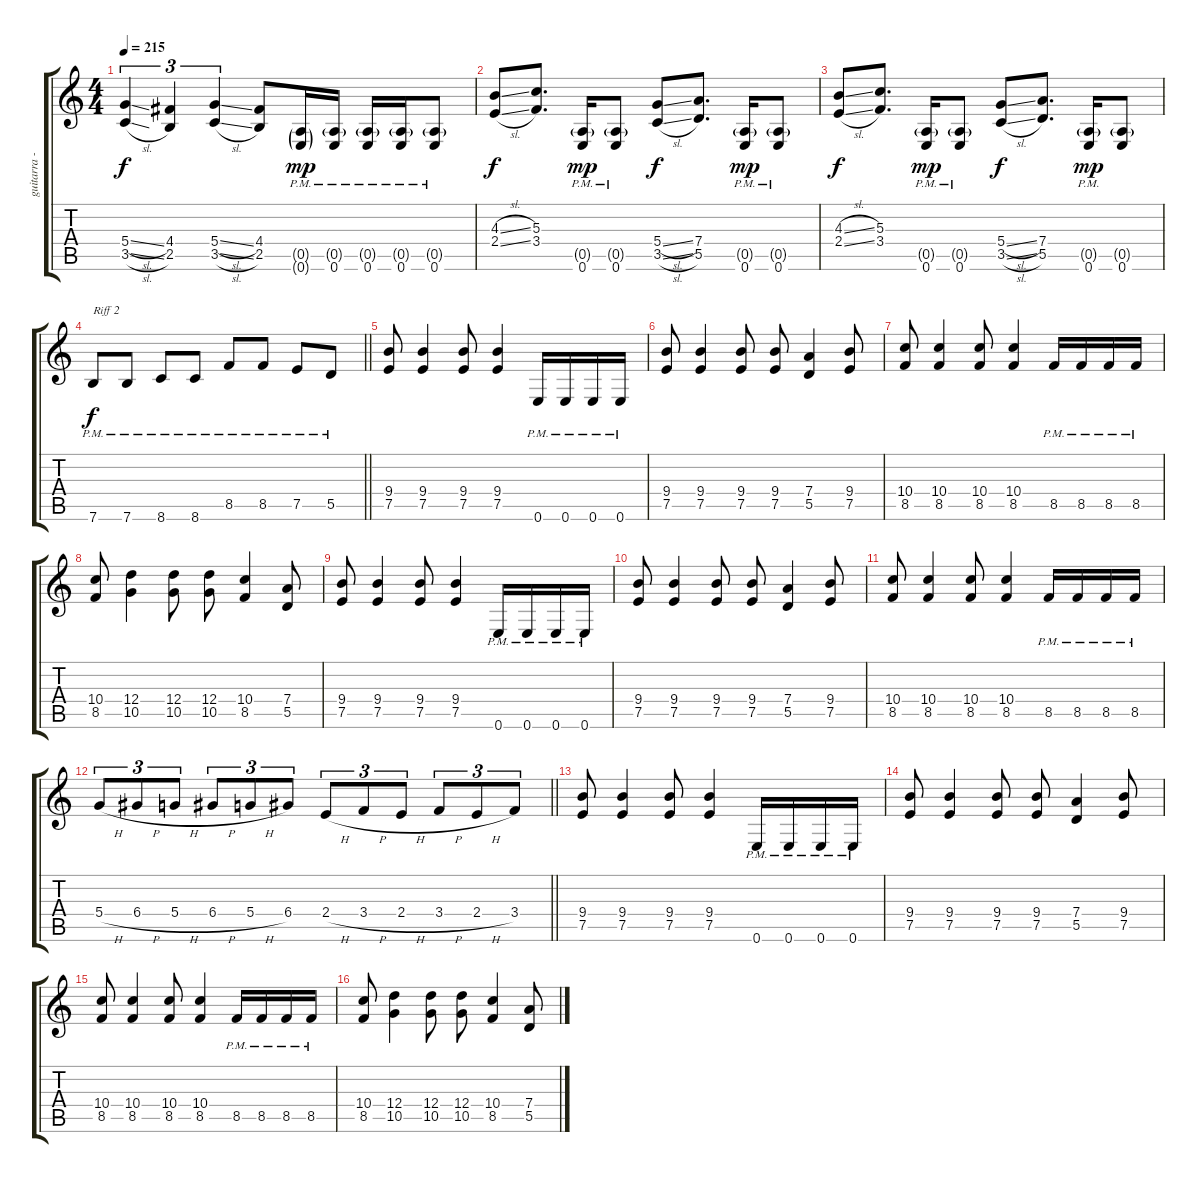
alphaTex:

\track ("guitarra - guitar" "guitarra -") {instrument distortionguitar}
\staff {score tabs}
\tuning (E4 B3 G3 D3 A2 E2) {hide}
\ts (4 4)
\tempo 215
\clef g2
\ks c
(5.4{sl} 3.5{sl}).4{tu (3 2) dy f} (4.4 2.5).4{tu (3 2)} (5.4{sl} 3.5{sl}).4{tu (3 2)} (4.4 2.5).8 (0.5{g pm} 0.6{g pm}).16{dy mp} (0.5{g pm} 0.6{pm}).16 (0.5{g pm} 0.6{pm}).16 (0.5{g pm} 0.6{pm}).16 (0.5{g pm} 0.6{pm}).8 |
(4.3{sl} 2.4{sl}).8{dy f} (5.3 3.4).8{d} (0.5{g pm} 0.6{pm}).16{dy mp} (0.5{g pm} 0.6{pm}).8 (5.4{sl} 3.5{sl}).8{dy f} (7.4 5.5).8{d} (0.5{g pm} 0.6{pm}).16{dy mp} (0.5{g pm} 0.6{pm}).8 |
(4.3{sl} 2.4{sl}).8{dy f} (5.3 3.4).8{d} (0.5{g pm} 0.6{pm}).16{dy mp} (0.5{g pm} 0.6{pm}).8 (5.4{sl} 3.5{sl}).8{dy f} (7.4 5.5).8{d} (0.5{g pm} 0.6{pm}).16{dy mp} (0.5{g} 0.6).8 |
\barLineRight lightlight
7.6{pm}.8{txt "Riff 2" dy f} 7.6{pm}.8 8.6{pm}.8 8.6{pm}.8 8.5{pm}.8 8.5{pm}.8 7.5{pm}.8 5.5{pm}.8 |
(9.4 7.5).8 (9.4 7.5).4 (9.4 7.5).8 (9.4 7.5).4 0.6{pm}.16 0.6{pm}.16 0.6{pm}.16 0.6{pm}.16 |
(9.4 7.5).8 (9.4 7.5).4 (9.4 7.5).8 (9.4 7.5).8 (7.4 5.5).4 (9.4 7.5).8 |
(10.4 8.5).8 (10.4 8.5).4 (10.4 8.5).8 (10.4 8.5).4 8.5{pm}.16 8.5{pm}.16 8.5{pm}.16 8.5{pm}.16 |
(10.4 8.5).8 (12.4 10.5).4 (12.4 10.5).8 (12.4 10.5).8 (10.4 8.5).4 (7.4 5.5).8 |
(9.4 7.5).8 (9.4 7.5).4 (9.4 7.5).8 (9.4 7.5).4 0.6{pm}.16 0.6{pm}.16 0.6{pm}.16 0.6{pm}.16 |
(9.4 7.5).8 (9.4 7.5).4 (9.4 7.5).8 (9.4 7.5).8 (7.4 5.5).4 (9.4 7.5).8 |
(10.4 8.5).8 (10.4 8.5).4 (10.4 8.5).8 (10.4 8.5).4 8.5{pm}.16 8.5{pm}.16 8.5{pm}.16 8.5{pm}.16 |
\barLineRight lightlight
5.4{h}.8{tu (3 2)} 6.4{h}.8{tu (3 2)} 5.4{h}.8{tu (3 2)} 6.4{h}.8{tu (3 2)} 5.4{h}.8{tu (3 2)} 6.4.8{tu (3 2)} 2.4{h}.8{tu (3 2)} 3.4{h}.8{tu (3 2)} 2.4{h}.8{tu (3 2)} 3.4{h}.8{tu (3 2)} 2.4{h}.8{tu (3 2)} 3.4.8{tu (3 2)} |
(9.4 7.5).8 (9.4 7.5).4 (9.4 7.5).8 (9.4 7.5).4 0.6{pm}.16 0.6{pm}.16 0.6{pm}.16 0.6{pm}.16 |
(9.4 7.5).8 (9.4 7.5).4 (9.4 7.5).8 (9.4 7.5).8 (7.4 5.5).4 (9.4 7.5).8 |
(10.4 8.5).8 (10.4 8.5).4 (10.4 8.5).8 (10.4 8.5).4 8.5{pm}.16 8.5{pm}.16 8.5{pm}.16 8.5{pm}.16 |
(10.4 8.5).8 (12.4 10.5).4 (12.4 10.5).8 (12.4 10.5).8 (10.4 8.5).4 (7.4 5.5).8
